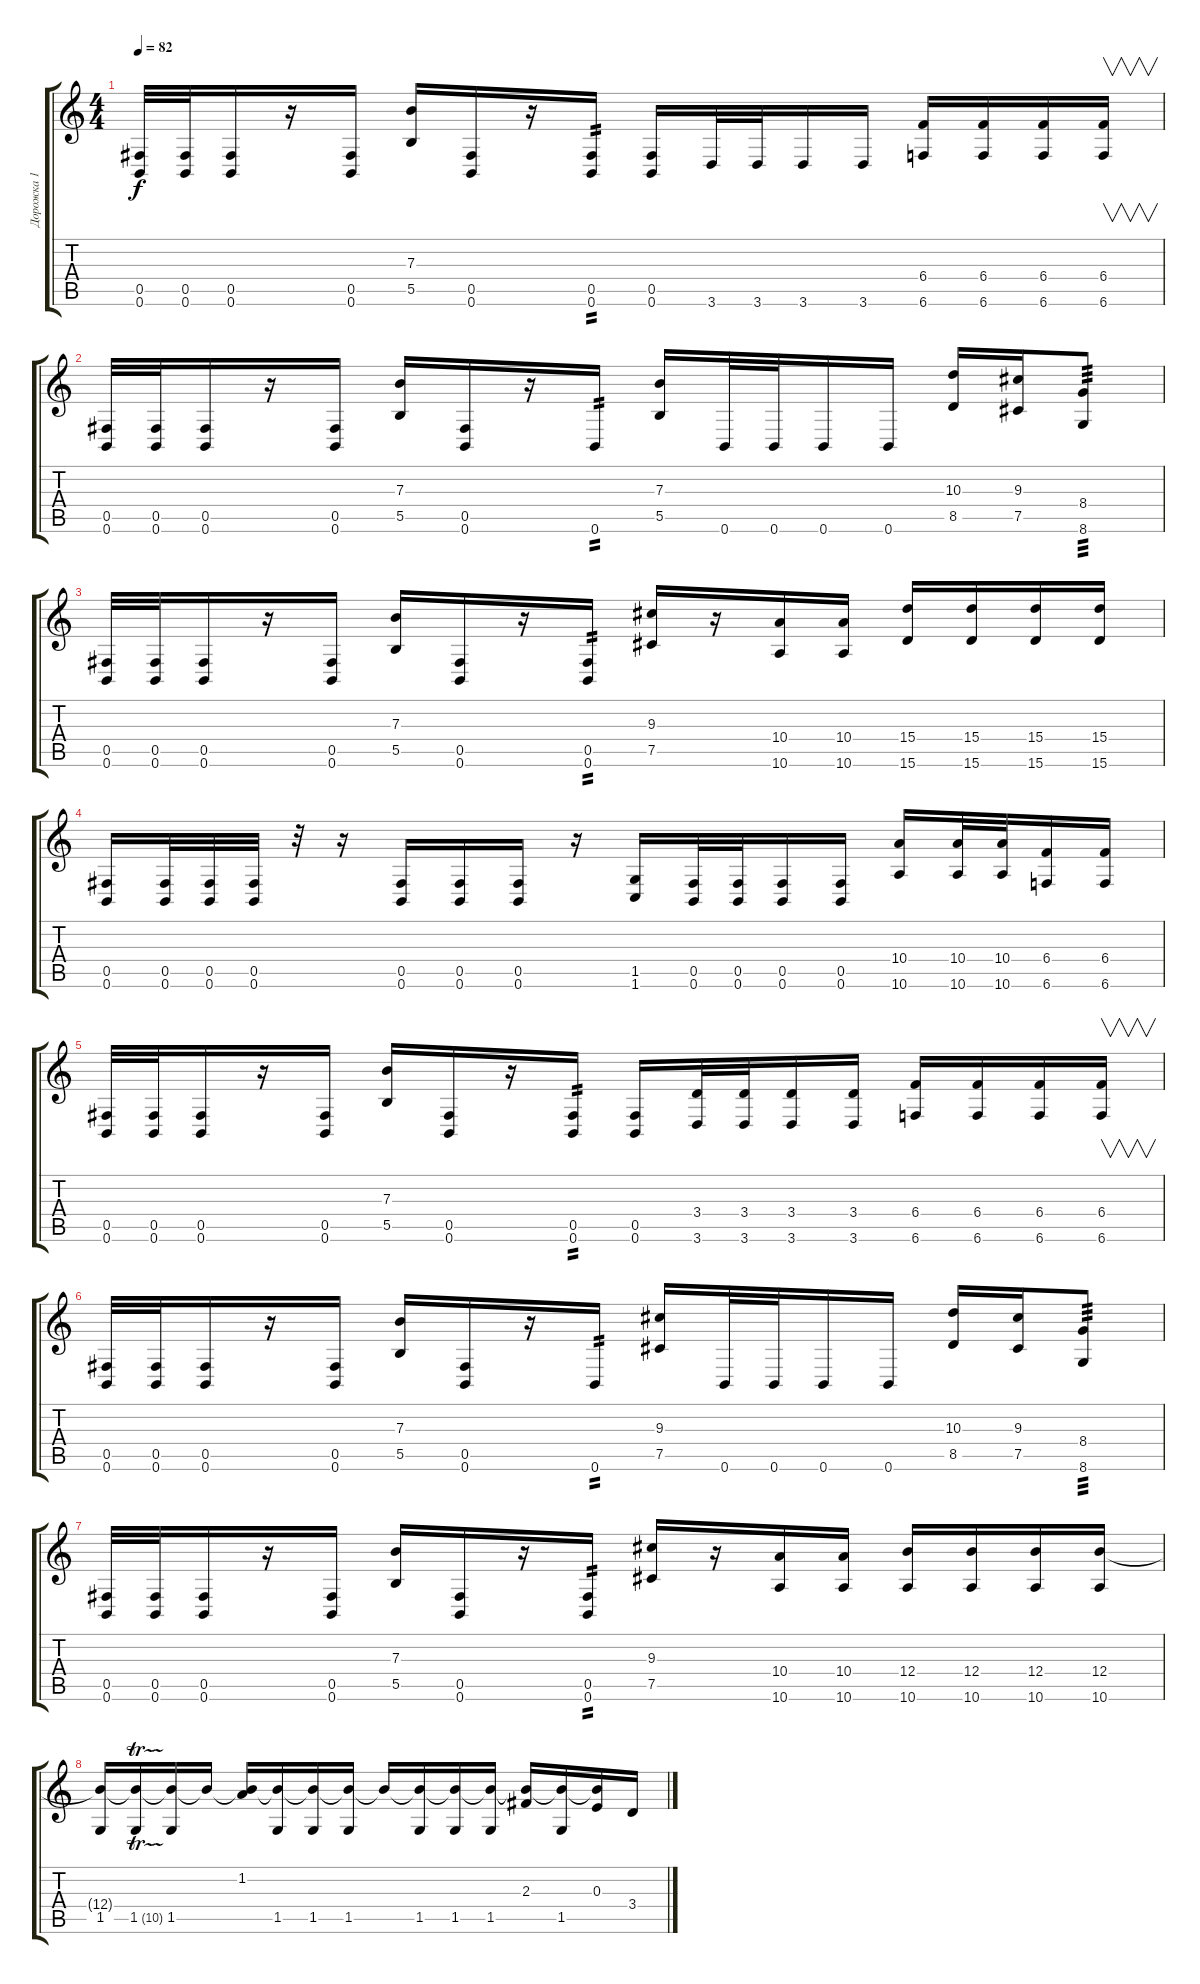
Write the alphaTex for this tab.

\track ("Дорожка 1" "Дорожка 1") {instrument acousticguitarsteel}
\staff {score tabs}
\tuning (Db4 Ab3 E3 B2 Gb2 B1) {hide}
\ts (4 4)
\tempo 82
\clef g2
\ks c
(0.5 0.6).32{dy f} (0.5 0.6).32 (0.5 0.6).16 r.16 (0.5 0.6).16 (7.3 5.5).16 (0.5 0.6).16 r.16 (0.5 0.6).16{tp 2} (0.5 0.6).16 3.6.32 3.6.32 3.6.16 3.6.16 (6.4 6.6).16 (6.4 6.6).16 (6.4 6.6).16 (6.4 6.6).16{v} |
(0.5 0.6).32 (0.5 0.6).32 (0.5 0.6).16 r.16 (0.5 0.6).16 (7.3 5.5).16 (0.5 0.6).16 r.16 0.6.16{tp 2} (7.3 5.5).16 0.6.32 0.6.32 0.6.16 0.6.16 (10.3 8.5).16 (9.3 7.5).16 (8.4 8.6).8{tp 3} |
(0.5 0.6).32 (0.5 0.6).32 (0.5 0.6).16 r.16 (0.5 0.6).16 (7.3 5.5).16 (0.5 0.6).16 r.16 (0.5 0.6).16{tp 2} (9.3 7.5).16 r.16 (10.4 10.6).16 (10.4 10.6).16 (15.4 15.6).16 (15.4 15.6).16 (15.4 15.6).16 (15.4 15.6).16 |
(0.5 0.6).16 (0.5 0.6).32 (0.5 0.6).32 (0.5 0.6).32 r.32 r.16 (0.5 0.6).16 (0.5 0.6).16 (0.5 0.6).16 r.16 (1.5 1.6).16 (0.5 0.6).32 (0.5 0.6).32 (0.5 0.6).16 (0.5 0.6).16 (10.4 10.6).16 (10.4 10.6).32 (10.4 10.6).32 (6.4 6.6).16 (6.4 6.6).16 |
(0.5 0.6).32 (0.5 0.6).32 (0.5 0.6).16 r.16 (0.5 0.6).16 (7.3 5.5).16 (0.5 0.6).16 r.16 (0.5 0.6).16{tp 2} (0.5 0.6).16 (3.4 3.6).32 (3.4 3.6).32 (3.4 3.6).16 (3.4 3.6).16 (6.4 6.6).16 (6.4 6.6).16 (6.4 6.6).16 (6.4 6.6).16{v} |
(0.5 0.6).32 (0.5 0.6).32 (0.5 0.6).16 r.16 (0.5 0.6).16 (7.3 5.5).16 (0.5 0.6).16 r.16 0.6.16{tp 2} (9.3 7.5).16 0.6.32 0.6.32 0.6.16 0.6.16 (10.3 8.5).16 (9.3 7.5).16 (8.4 8.6).8{tp 3} |
(0.5 0.6).32 (0.5 0.6).32 (0.5 0.6).16 r.16 (0.5 0.6).16 (7.3 5.5).16 (0.5 0.6).16 r.16 (0.5 0.6).16{tp 2} (9.3 7.5).16 r.16 (10.4 10.6).16 (10.4 10.6).16 (12.4 10.6).16 (12.4 10.6).16 (12.4 10.6).16 (12.4 10.6).16 |
(12.4{t} 1.5).16{balance 16 instrument distortionguitar} (12.4{t} 1.5{tr (10 32)}).16 (12.4{t} 1.5).16 12.4{t}.16 (1.2 12.4{t}).16 (12.4{t} 1.5).16 (12.4{t} 1.5).16 (12.4{t} 1.5).16 12.4{t}.16 (12.4{t} 1.5).16 (12.4{t} 1.5).16 (12.4{t} 1.5).16 (2.3 12.4{t}).16 (12.4{t} 1.5).16 (0.3 12.4{t}).16 3.4.16
